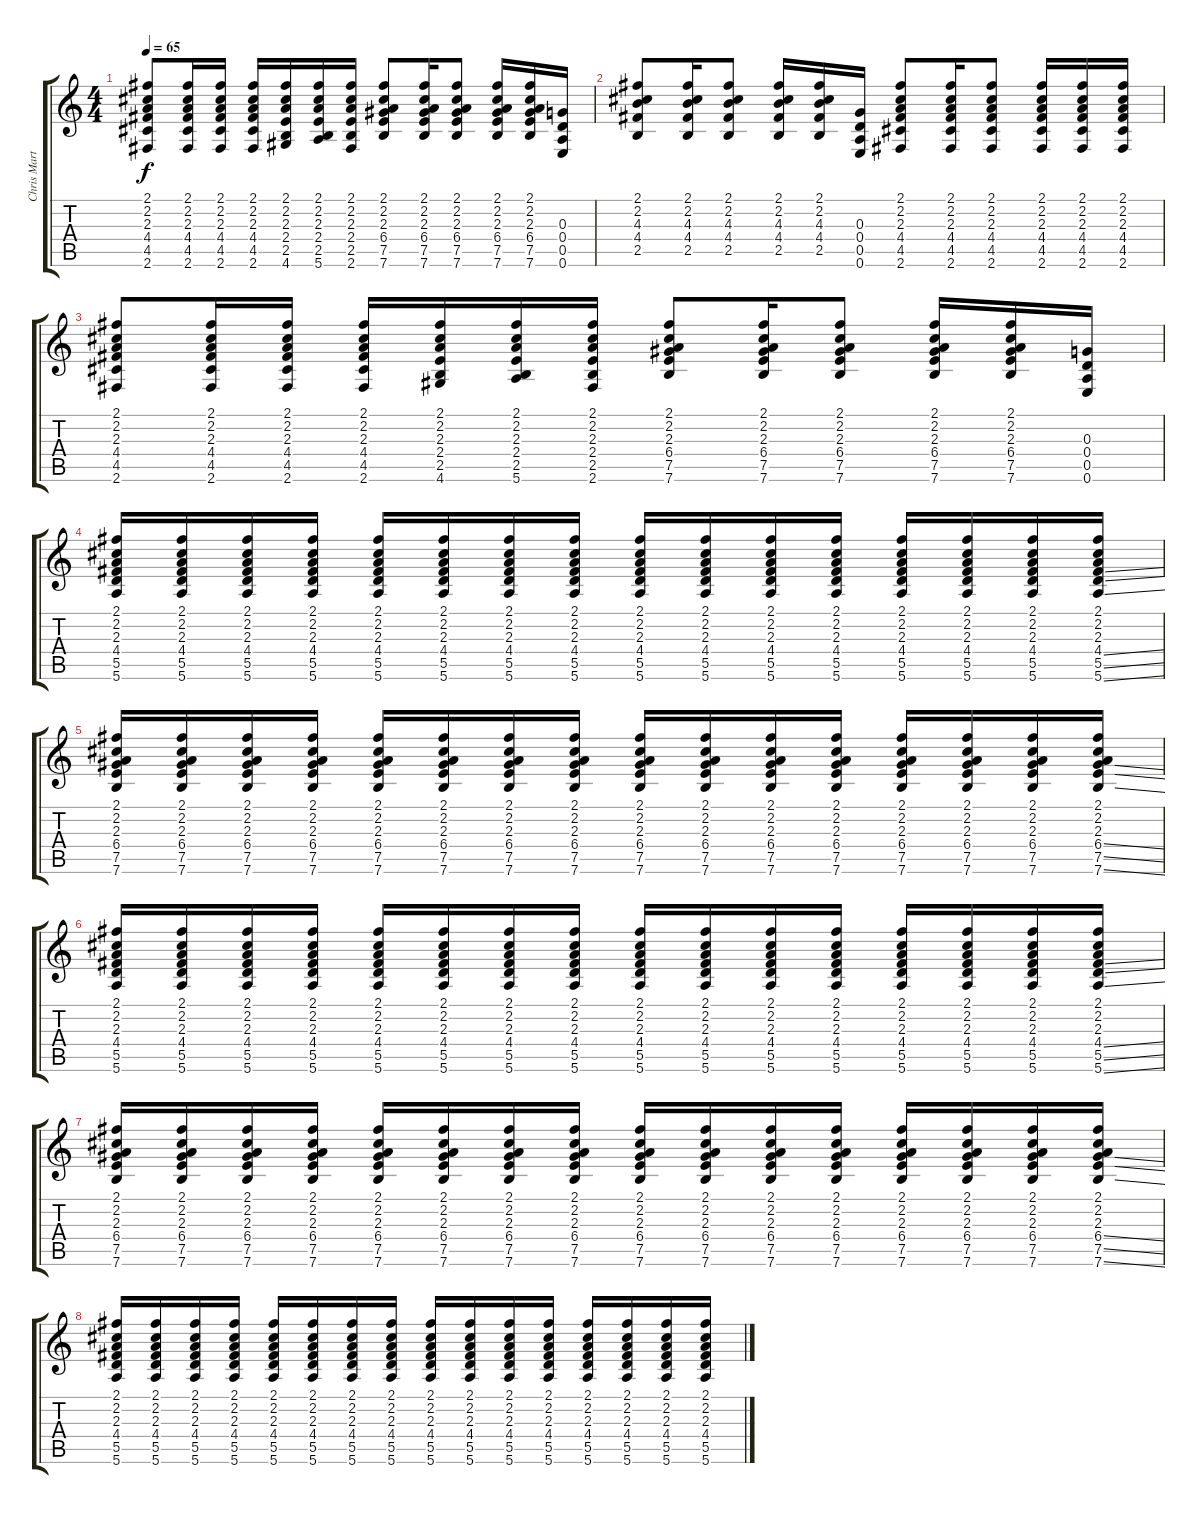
\track ("Chris Martin-Second Guitar" "Chris Mart") {instrument electricguitarclean}
\staff {score tabs}
\tuning (E4 B3 G3 D3 A2 E2) {hide}
\ts (4 4)
\tempo 65
\clef g2
\ks c
(2.1 2.2 2.3 4.4 4.5 2.6).8{dy f} (2.1 2.2 2.3 4.4 4.5 2.6).16 (2.1 2.2 2.3 4.4 4.5 2.6).16 (2.1 2.2 2.3 4.4 4.5 2.6).16 (2.1 2.2 2.3 2.4 2.5 4.6).16 (2.1 2.2 2.3 2.4 2.5 5.6).16 (2.1 2.2 2.3 2.4 2.5 2.6).16 (2.1 2.2 2.3 6.4 7.5 7.6).8 (2.1 2.2 2.3 6.4 7.5 7.6).16 (2.1 2.2 2.3 6.4 7.5 7.6).8 (2.1 2.2 2.3 6.4 7.5 7.6).16 (2.1 2.2 2.3 6.4 7.5 7.6).16 (0.3 0.4 0.5 0.6).16 |
(2.1 2.2 4.3 4.4 2.5).8 (2.1 2.2 4.3 4.4 2.5).16 (2.1 2.2 4.3 4.4 2.5).8 (2.1 2.2 4.3 4.4 2.5).16 (2.1 2.2 4.3 4.4 2.5).16 (0.3 0.4 0.5 0.6).16 (2.1 2.2 2.3 4.4 4.5 2.6).8 (2.1 2.2 2.3 4.4 4.5 2.6).16 (2.1 2.2 2.3 4.4 4.5 2.6).8 (2.1 2.2 2.3 4.4 4.5 2.6).16 (2.1 2.2 2.3 4.4 4.5 2.6).16 (2.1 2.2 2.3 4.4 4.5 2.6).16 |
(2.1 2.2 2.3 4.4 4.5 2.6).8 (2.1 2.2 2.3 4.4 4.5 2.6).16 (2.1 2.2 2.3 4.4 4.5 2.6).16 (2.1 2.2 2.3 4.4 4.5 2.6).16 (2.1 2.2 2.3 2.4 2.5 4.6).16 (2.1 2.2 2.3 2.4 2.5 5.6).16 (2.1 2.2 2.3 2.4 2.5 2.6).16 (2.1 2.2 2.3 6.4 7.5 7.6).8 (2.1 2.2 2.3 6.4 7.5 7.6).16 (2.1 2.2 2.3 6.4 7.5 7.6).8 (2.1 2.2 2.3 6.4 7.5 7.6).16 (2.1 2.2 2.3 6.4 7.5 7.6).16 (0.3 0.4 0.5 0.6).16 |
(2.1 2.2 2.3 4.4 5.5 5.6).16 (2.1 2.2 2.3 4.4 5.5 5.6).16 (2.1 2.2 2.3 4.4 5.5 5.6).16 (2.1 2.2 2.3 4.4 5.5 5.6).16 (2.1 2.2 2.3 4.4 5.5 5.6).16 (2.1 2.2 2.3 4.4 5.5 5.6).16 (2.1 2.2 2.3 4.4 5.5 5.6).16 (2.1 2.2 2.3 4.4 5.5 5.6).16 (2.1 2.2 2.3 4.4 5.5 5.6).16 (2.1 2.2 2.3 4.4 5.5 5.6).16 (2.1 2.2 2.3 4.4 5.5 5.6).16 (2.1 2.2 2.3 4.4 5.5 5.6).16 (2.1 2.2 2.3 4.4 5.5 5.6).16 (2.1 2.2 2.3 4.4 5.5 5.6).16 (2.1 2.2 2.3 4.4 5.5 5.6).16 (2.1 2.2 2.3 4.4{ss} 5.5{ss} 5.6{ss}).16 |
(2.1 2.2 2.3 6.4 7.5 7.6).16 (2.1 2.2 2.3 6.4 7.5 7.6).16 (2.1 2.2 2.3 6.4 7.5 7.6).16 (2.1 2.2 2.3 6.4 7.5 7.6).16 (2.1 2.2 2.3 6.4 7.5 7.6).16 (2.1 2.2 2.3 6.4 7.5 7.6).16 (2.1 2.2 2.3 6.4 7.5 7.6).16 (2.1 2.2 2.3 6.4 7.5 7.6).16 (2.1 2.2 2.3 6.4 7.5 7.6).16 (2.1 2.2 2.3 6.4 7.5 7.6).16 (2.1 2.2 2.3 6.4 7.5 7.6).16 (2.1 2.2 2.3 6.4 7.5 7.6).16 (2.1 2.2 2.3 6.4 7.5 7.6).16 (2.1 2.2 2.3 6.4 7.5 7.6).16 (2.1 2.2 2.3 6.4 7.5 7.6).16 (2.1 2.2 2.3 6.4{ss} 7.5{ss} 7.6{ss}).16 |
(2.1 2.2 2.3 4.4 5.5 5.6).16 (2.1 2.2 2.3 4.4 5.5 5.6).16 (2.1 2.2 2.3 4.4 5.5 5.6).16 (2.1 2.2 2.3 4.4 5.5 5.6).16 (2.1 2.2 2.3 4.4 5.5 5.6).16 (2.1 2.2 2.3 4.4 5.5 5.6).16 (2.1 2.2 2.3 4.4 5.5 5.6).16 (2.1 2.2 2.3 4.4 5.5 5.6).16 (2.1 2.2 2.3 4.4 5.5 5.6).16 (2.1 2.2 2.3 4.4 5.5 5.6).16 (2.1 2.2 2.3 4.4 5.5 5.6).16 (2.1 2.2 2.3 4.4 5.5 5.6).16 (2.1 2.2 2.3 4.4 5.5 5.6).16 (2.1 2.2 2.3 4.4 5.5 5.6).16 (2.1 2.2 2.3 4.4 5.5 5.6).16 (2.1 2.2 2.3 4.4{ss} 5.5{ss} 5.6{ss}).16 |
(2.1 2.2 2.3 6.4 7.5 7.6).16 (2.1 2.2 2.3 6.4 7.5 7.6).16 (2.1 2.2 2.3 6.4 7.5 7.6).16 (2.1 2.2 2.3 6.4 7.5 7.6).16 (2.1 2.2 2.3 6.4 7.5 7.6).16 (2.1 2.2 2.3 6.4 7.5 7.6).16 (2.1 2.2 2.3 6.4 7.5 7.6).16 (2.1 2.2 2.3 6.4 7.5 7.6).16 (2.1 2.2 2.3 6.4 7.5 7.6).16 (2.1 2.2 2.3 6.4 7.5 7.6).16 (2.1 2.2 2.3 6.4 7.5 7.6).16 (2.1 2.2 2.3 6.4 7.5 7.6).16 (2.1 2.2 2.3 6.4 7.5 7.6).16 (2.1 2.2 2.3 6.4 7.5 7.6).16 (2.1 2.2 2.3 6.4 7.5 7.6).16 (2.1 2.2 2.3 6.4{ss} 7.5{ss} 7.6{ss}).16 |
(2.1 2.2 2.3 4.4 5.5 5.6).16 (2.1 2.2 2.3 4.4 5.5 5.6).16 (2.1 2.2 2.3 4.4 5.5 5.6).16 (2.1 2.2 2.3 4.4 5.5 5.6).16 (2.1 2.2 2.3 4.4 5.5 5.6).16 (2.1 2.2 2.3 4.4 5.5 5.6).16 (2.1 2.2 2.3 4.4 5.5 5.6).16 (2.1 2.2 2.3 4.4 5.5 5.6).16 (2.1 2.2 2.3 4.4 5.5 5.6).16 (2.1 2.2 2.3 4.4 5.5 5.6).16 (2.1 2.2 2.3 4.4 5.5 5.6).16 (2.1 2.2 2.3 4.4 5.5 5.6).16 (2.1 2.2 2.3 4.4 5.5 5.6).16 (2.1 2.2 2.3 4.4 5.5 5.6).16 (2.1 2.2 2.3 4.4 5.5 5.6).16 (2.1 2.2 2.3 4.4{ss} 5.5{ss} 5.6{ss}).16
